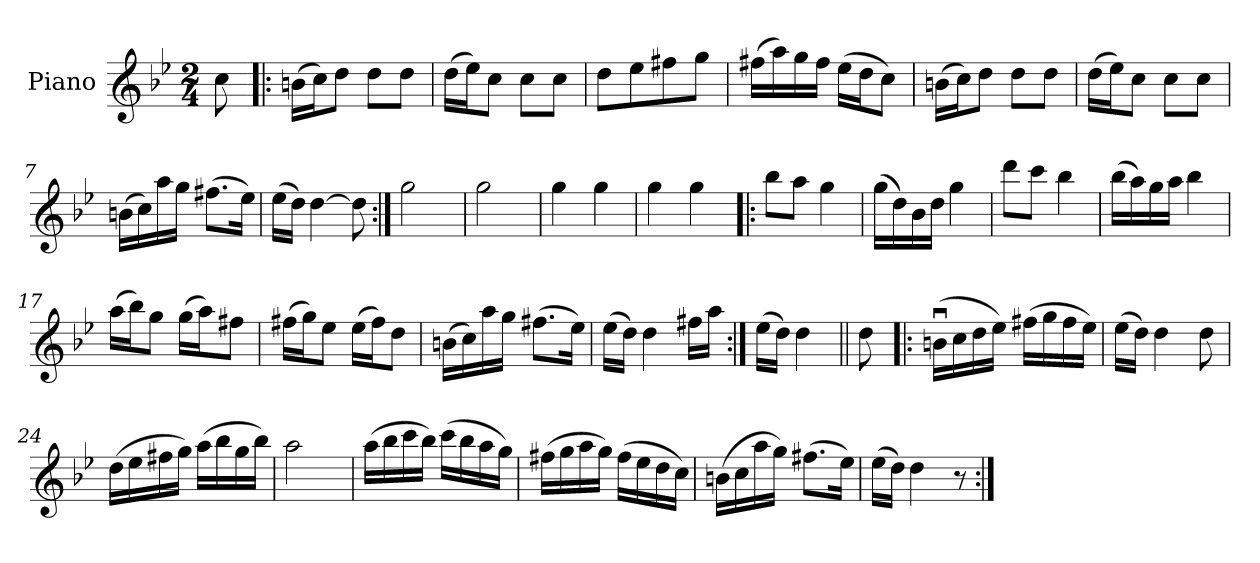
**kern
*part1
*staff1
*I"Piano
*I'Pno.
*clefG2
*k[b-e-]
*g:
*M2/4
=
8cc\
=1!|:
(>16bn\LL
16cc\J)
8dd\J
8dd\L
8dd\J
=2
(>16dd\LL
16ee-\J)
8cc\J
8cc\L
8cc\J
=3
8dd\L
8ee-\
8ff#X\
8gg\J
=4
(>16ff#X\LL
16aa\)
16gg\
16ff#\JJ
(>16ee-\LL
16dd\J
8cc\J)
!!LO:LB:g=z
=5
(>16bn\LL
16cc\J)
8dd\J
8dd\L
8dd\J
=6
(>16dd\LL
16ee-\J)
8cc\J
8cc\L
8cc\J
=7
(>16bn\LL
16cc\)
16aa\
16gg\JJ
(>8.ff#X\L
16ee-\Jk)
=8
(>16ee-\LL
16dd\JJ)
[4dd\
8dd\]
=9:|!
2gg\
=10
2gg\
!!LO:LB:g=z
=11
4gg\
4gg\
=12
4gg\
4gg\
=13!|:
8bb-\L
8aa\J
4gg\
=14
(>16gg\LL
16dd\)
16b-\
16dd\JJ
4gg\
=15
8ddd\L
8ccc\J
4bb-\
=16
(>16bb-\LL
16aa\)
16gg\
16aa\JJ
4bb-\
!!LO:LB:g=z
=17
(>16aa\LL
16bb-\J)
8gg\J
(>16gg\LL
16aa\J)
8ff#X\J
=18
(>16ff#X\LL
16gg\J)
8ee-\J
(>16ee-\LL
16ff#\J)
8dd\J
=19
(>16bn\LL
16cc\)
16aa\
16gg\JJ
(>8.ff#X\L
16ee-\Jk)
=20
(>16ee-\LL
16dd\JJ)
4dd\
16ff#X\LL
16aa\JJ
!!LO:LB:g=z
=21:|!
(>16ee-\LL
16dd\JJ)
4dd\
=21X1||
8dd\
=22!|:
(>16bnu\LL
16cc\
16dd\
16ee-\JJ)
(>16ff#X\LL
16gg\
16ff#\
16ee-\JJ)
=23
(>16ee-\LL
16dd\JJ)
4dd\
8dd\
=24
(>16dd\LL
16ee-\
16ff#X\
16gg\JJ)
(>16aa\LL
16bb-\
16gg\
16bb-\JJ)
=25
2aa\
!!LO:LB:g=z
=26
(>16aa\LL
16bb-\
16ccc\
16bb-\JJ)
(>16ccc\LL
16bb-\
16aa\
16gg\JJ)
=27
(>16ff#X\LL
16gg\
16aa\
16gg\JJ)
(>16ff#\LL
16ee-\
16dd\
16cc\JJ)
=28
(>16bn\LL
16cc\
16aa\
16gg\JJ)
(>8.ff#X\L
16ee-\Jk)
=29
(>16ee-\LL
16dd\JJ)
4dd\
8r
=:|!
*-
